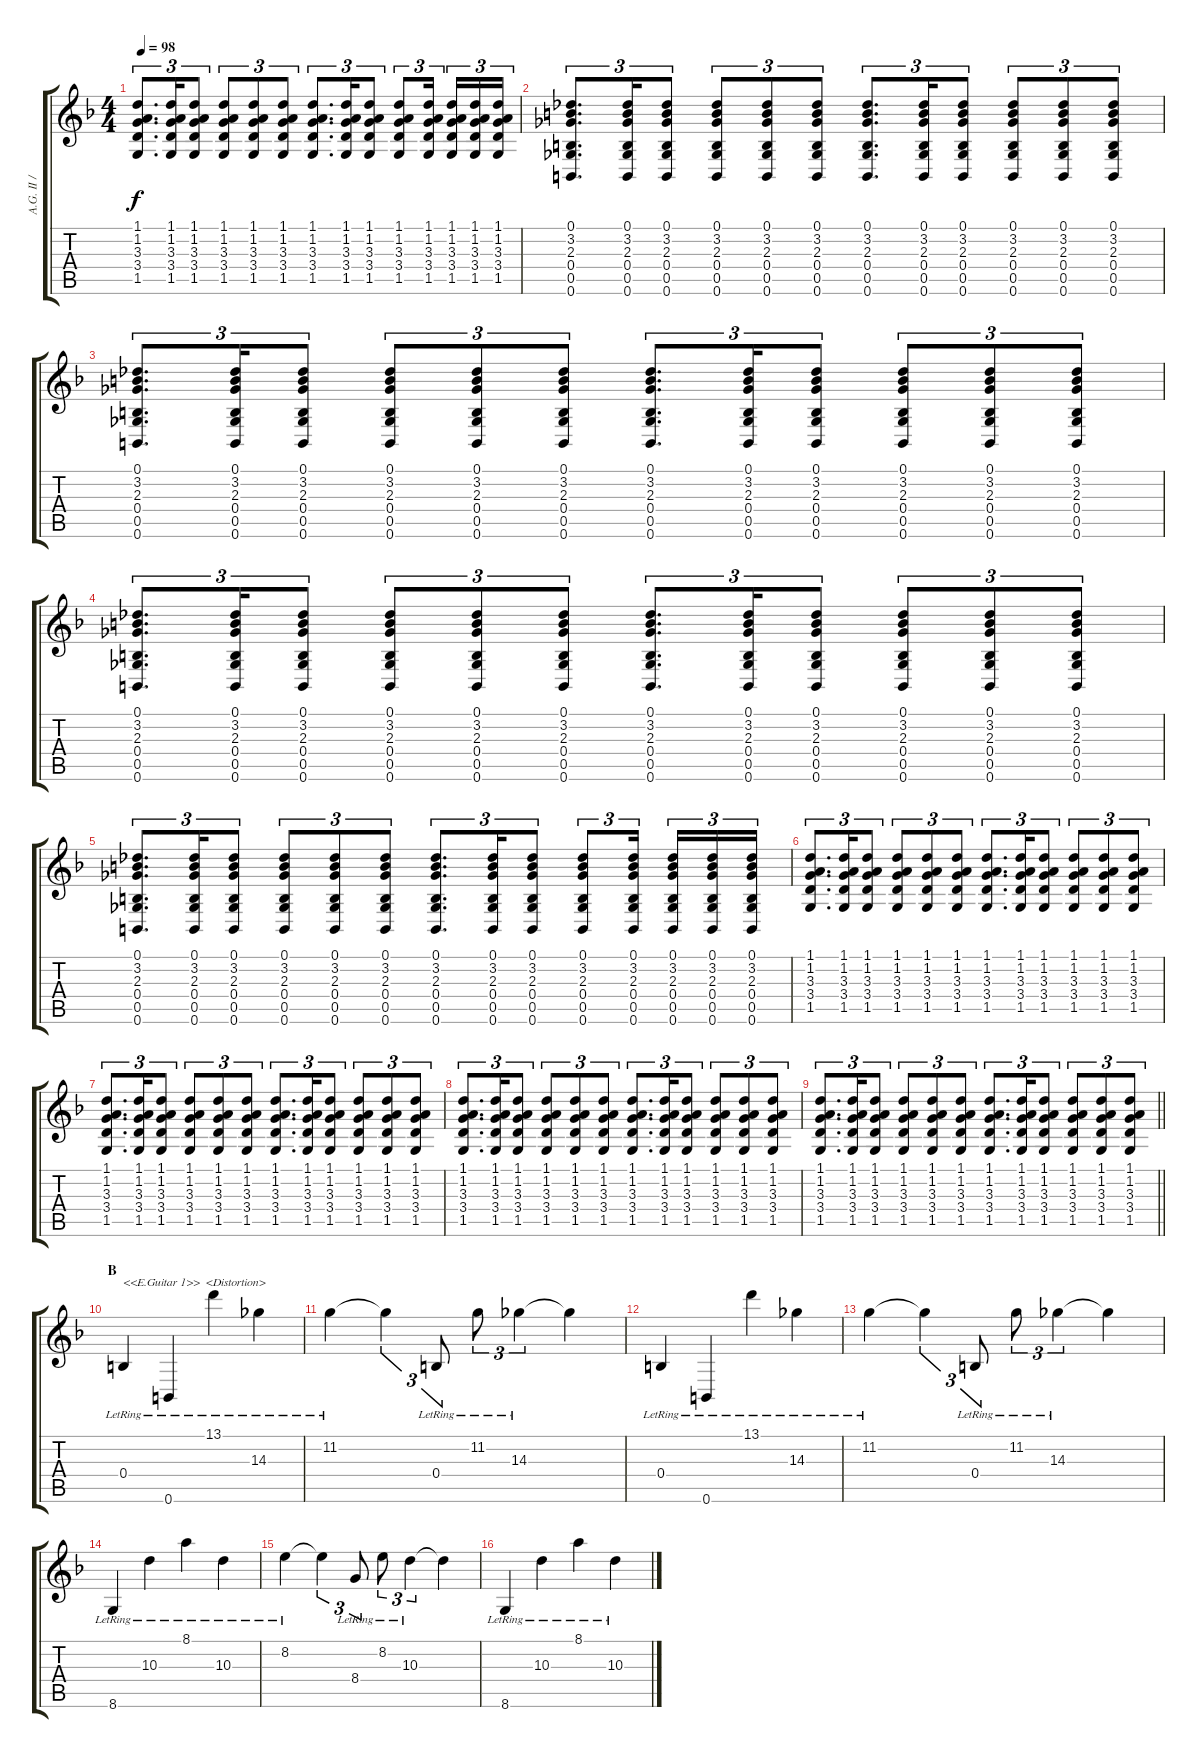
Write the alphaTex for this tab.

\track ("A.G. II / E.G. 1 - Uruha" "A.G. II / ") {instrument acousticguitarsteel}
\staff {score tabs}
\tuning (Db4 Ab3 E3 B2 Gb2 B1) {hide}
\ts (4 4)
\tempo 98
\clef g2
\ks f
(1.1 1.2 3.3 3.4 1.5).8{d tu (3 2) dy f} (1.1 1.2 3.3 3.4 1.5).16{tu (3 2)} (1.1 1.2 3.3 3.4 1.5).8{tu (3 2)} (1.1 1.2 3.3 3.4 1.5).8{tu (3 2)} (1.1 1.2 3.3 3.4 1.5).8{tu (3 2)} (1.1 1.2 3.3 3.4 1.5).8{tu (3 2)} (1.1 1.2 3.3 3.4 1.5).8{d tu (3 2)} (1.1 1.2 3.3 3.4 1.5).16{tu (3 2)} (1.1 1.2 3.3 3.4 1.5).8{tu (3 2)} (1.1 1.2 3.3 3.4 1.5).8{tu (3 2)} (1.1 1.2 3.3 3.4 1.5).16{tu (3 2) beam splitsecondary} (1.1 1.2 3.3 3.4 1.5).16{tu (3 2)} (1.1 1.2 3.3 3.4 1.5).16{tu (3 2)} (1.1 1.2 3.3 3.4 1.5).16{tu (3 2)} |
(0.1 3.2 2.3 0.4 0.5 0.6).8{d tu (3 2)} (0.1 3.2 2.3 0.4 0.5 0.6).16{tu (3 2)} (0.1 3.2 2.3 0.4 0.5 0.6).8{tu (3 2)} (0.1 3.2 2.3 0.4 0.5 0.6).8{tu (3 2)} (0.1 3.2 2.3 0.4 0.5 0.6).8{tu (3 2)} (0.1 3.2 2.3 0.4 0.5 0.6).8{tu (3 2)} (0.1 3.2 2.3 0.4 0.5 0.6).8{d tu (3 2)} (0.1 3.2 2.3 0.4 0.5 0.6).16{tu (3 2)} (0.1 3.2 2.3 0.4 0.5 0.6).8{tu (3 2)} (0.1 3.2 2.3 0.4 0.5 0.6).8{tu (3 2)} (0.1 3.2 2.3 0.4 0.5 0.6).8{tu (3 2)} (0.1 3.2 2.3 0.4 0.5 0.6).8{tu (3 2)} |
(0.1 3.2 2.3 0.4 0.5 0.6).8{d tu (3 2)} (0.1 3.2 2.3 0.4 0.5 0.6).16{tu (3 2)} (0.1 3.2 2.3 0.4 0.5 0.6).8{tu (3 2)} (0.1 3.2 2.3 0.4 0.5 0.6).8{tu (3 2)} (0.1 3.2 2.3 0.4 0.5 0.6).8{tu (3 2)} (0.1 3.2 2.3 0.4 0.5 0.6).8{tu (3 2)} (0.1 3.2 2.3 0.4 0.5 0.6).8{d tu (3 2)} (0.1 3.2 2.3 0.4 0.5 0.6).16{tu (3 2)} (0.1 3.2 2.3 0.4 0.5 0.6).8{tu (3 2)} (0.1 3.2 2.3 0.4 0.5 0.6).8{tu (3 2)} (0.1 3.2 2.3 0.4 0.5 0.6).8{tu (3 2)} (0.1 3.2 2.3 0.4 0.5 0.6).8{tu (3 2)} |
(0.1 3.2 2.3 0.4 0.5 0.6).8{d tu (3 2)} (0.1 3.2 2.3 0.4 0.5 0.6).16{tu (3 2)} (0.1 3.2 2.3 0.4 0.5 0.6).8{tu (3 2)} (0.1 3.2 2.3 0.4 0.5 0.6).8{tu (3 2)} (0.1 3.2 2.3 0.4 0.5 0.6).8{tu (3 2)} (0.1 3.2 2.3 0.4 0.5 0.6).8{tu (3 2)} (0.1 3.2 2.3 0.4 0.5 0.6).8{d tu (3 2)} (0.1 3.2 2.3 0.4 0.5 0.6).16{tu (3 2)} (0.1 3.2 2.3 0.4 0.5 0.6).8{tu (3 2)} (0.1 3.2 2.3 0.4 0.5 0.6).8{tu (3 2)} (0.1 3.2 2.3 0.4 0.5 0.6).8{tu (3 2)} (0.1 3.2 2.3 0.4 0.5 0.6).8{tu (3 2)} |
(0.1 3.2 2.3 0.4 0.5 0.6).8{d tu (3 2)} (0.1 3.2 2.3 0.4 0.5 0.6).16{tu (3 2)} (0.1 3.2 2.3 0.4 0.5 0.6).8{tu (3 2)} (0.1 3.2 2.3 0.4 0.5 0.6).8{tu (3 2)} (0.1 3.2 2.3 0.4 0.5 0.6).8{tu (3 2)} (0.1 3.2 2.3 0.4 0.5 0.6).8{tu (3 2)} (0.1 3.2 2.3 0.4 0.5 0.6).8{d tu (3 2)} (0.1 3.2 2.3 0.4 0.5 0.6).16{tu (3 2)} (0.1 3.2 2.3 0.4 0.5 0.6).8{tu (3 2)} (0.1 3.2 2.3 0.4 0.5 0.6).8{tu (3 2)} (0.1 3.2 2.3 0.4 0.5 0.6).16{tu (3 2) beam splitsecondary} (0.1 3.2 2.3 0.4 0.5 0.6).16{tu (3 2)} (0.1 3.2 2.3 0.4 0.5 0.6).16{tu (3 2)} (0.1 3.2 2.3 0.4 0.5 0.6).16{tu (3 2)} |
(1.1 1.2 3.3 3.4 1.5).8{d tu (3 2)} (1.1 1.2 3.3 3.4 1.5).16{tu (3 2)} (1.1 1.2 3.3 3.4 1.5).8{tu (3 2)} (1.1 1.2 3.3 3.4 1.5).8{tu (3 2)} (1.1 1.2 3.3 3.4 1.5).8{tu (3 2)} (1.1 1.2 3.3 3.4 1.5).8{tu (3 2)} (1.1 1.2 3.3 3.4 1.5).8{d tu (3 2)} (1.1 1.2 3.3 3.4 1.5).16{tu (3 2)} (1.1 1.2 3.3 3.4 1.5).8{tu (3 2)} (1.1 1.2 3.3 3.4 1.5).8{tu (3 2)} (1.1 1.2 3.3 3.4 1.5).8{tu (3 2)} (1.1 1.2 3.3 3.4 1.5).8{tu (3 2)} |
(1.1 1.2 3.3 3.4 1.5).8{d tu (3 2)} (1.1 1.2 3.3 3.4 1.5).16{tu (3 2)} (1.1 1.2 3.3 3.4 1.5).8{tu (3 2)} (1.1 1.2 3.3 3.4 1.5).8{tu (3 2)} (1.1 1.2 3.3 3.4 1.5).8{tu (3 2)} (1.1 1.2 3.3 3.4 1.5).8{tu (3 2)} (1.1 1.2 3.3 3.4 1.5).8{d tu (3 2)} (1.1 1.2 3.3 3.4 1.5).16{tu (3 2)} (1.1 1.2 3.3 3.4 1.5).8{tu (3 2)} (1.1 1.2 3.3 3.4 1.5).8{tu (3 2)} (1.1 1.2 3.3 3.4 1.5).8{tu (3 2)} (1.1 1.2 3.3 3.4 1.5).8{tu (3 2)} |
(1.1 1.2 3.3 3.4 1.5).8{d tu (3 2)} (1.1 1.2 3.3 3.4 1.5).16{tu (3 2)} (1.1 1.2 3.3 3.4 1.5).8{tu (3 2)} (1.1 1.2 3.3 3.4 1.5).8{tu (3 2)} (1.1 1.2 3.3 3.4 1.5).8{tu (3 2)} (1.1 1.2 3.3 3.4 1.5).8{tu (3 2)} (1.1 1.2 3.3 3.4 1.5).8{d tu (3 2)} (1.1 1.2 3.3 3.4 1.5).16{tu (3 2)} (1.1 1.2 3.3 3.4 1.5).8{tu (3 2)} (1.1 1.2 3.3 3.4 1.5).8{tu (3 2)} (1.1 1.2 3.3 3.4 1.5).8{tu (3 2)} (1.1 1.2 3.3 3.4 1.5).8{tu (3 2)} |
\barLineRight lightlight
(1.1 1.2 3.3 3.4 1.5).8{d tu (3 2)} (1.1 1.2 3.3 3.4 1.5).16{tu (3 2)} (1.1 1.2 3.3 3.4 1.5).8{tu (3 2)} (1.1 1.2 3.3 3.4 1.5).8{tu (3 2)} (1.1 1.2 3.3 3.4 1.5).8{tu (3 2)} (1.1 1.2 3.3 3.4 1.5).8{tu (3 2)} (1.1 1.2 3.3 3.4 1.5).8{d tu (3 2)} (1.1 1.2 3.3 3.4 1.5).16{tu (3 2)} (1.1 1.2 3.3 3.4 1.5).8{tu (3 2)} (1.1 1.2 3.3 3.4 1.5).8{tu (3 2)} (1.1 1.2 3.3 3.4 1.5).8{tu (3 2)} (1.1 1.2 3.3 3.4 1.5).8{tu (3 2)} |
\section ("" "B")
0.4{lr}.4{txt "<<E.Guitar 1>>  <Distortion>" volume 9 instrument distortionguitar} 0.6{lr}.4 13.1{lr}.4 14.3{lr}.4 |
11.2{lr}.4 11.2{t}.4{tu (3 2)} 0.4{lr}.8{tu (3 2)} 11.2{lr}.8{tu (3 2)} 14.3{lr}.4{tu (3 2)} 14.3{t}.4 |
0.4{lr}.4 0.6{lr}.4 13.1{lr}.4 14.3{lr}.4 |
11.2{lr}.4 11.2{t}.4{tu (3 2)} 0.4{lr}.8{tu (3 2)} 11.2{lr}.8{tu (3 2)} 14.3{lr}.4{tu (3 2)} 14.3{t}.4 |
8.6{lr}.4 10.3{lr}.4 8.1{lr}.4 10.3{lr}.4 |
8.2{lr}.4 8.2{t}.4{tu (3 2)} 8.4{lr}.8{tu (3 2)} 8.2{lr}.8{tu (3 2)} 10.3{lr}.4{tu (3 2)} 10.3{t}.4 |
8.6{lr}.4 10.3{lr}.4 8.1{lr}.4 10.3{lr}.4
